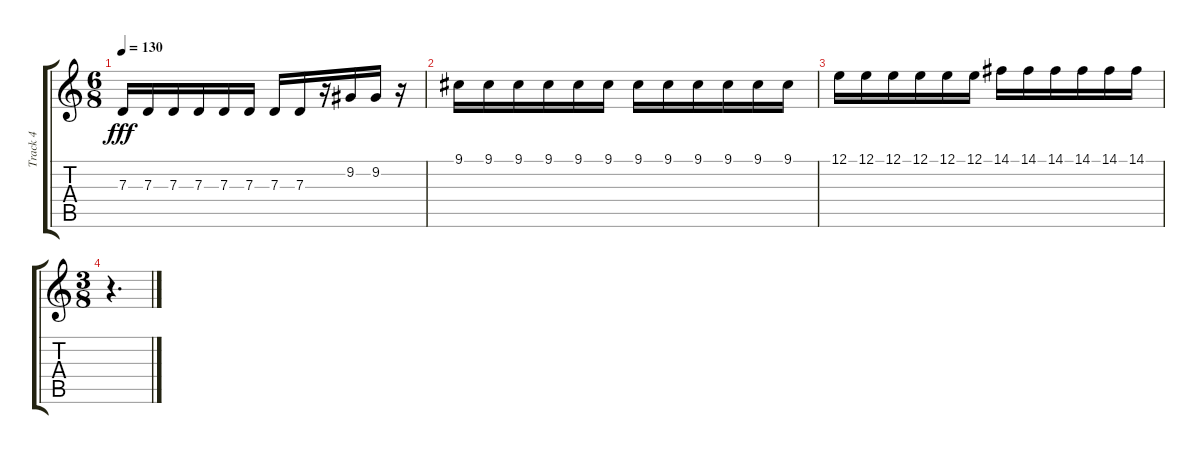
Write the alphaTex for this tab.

\track ("Track 4" "Track 4") {instrument stringensemble1}
\staff {score tabs}
\tuning (E4 B3 G3 D3 A2 E2) {hide}
\ts (6 8)
\tempo 130
\clef g2
\ks c
7.3.16{dy fff} 7.3.16 7.3.16 7.3.16 7.3.16 7.3.16 7.3.16 7.3.16 r.16 9.2.16 9.2.16 r.16 |
9.1.16 9.1.16 9.1.16 9.1.16 9.1.16 9.1.16 9.1.16 9.1.16 9.1.16 9.1.16 9.1.16 9.1.16 |
12.1.16 12.1.16 12.1.16 12.1.16 12.1.16 12.1.16 14.1.16 14.1.16 14.1.16 14.1.16 14.1.16 14.1.16 |
\ts (3 8)
r.4{d}
